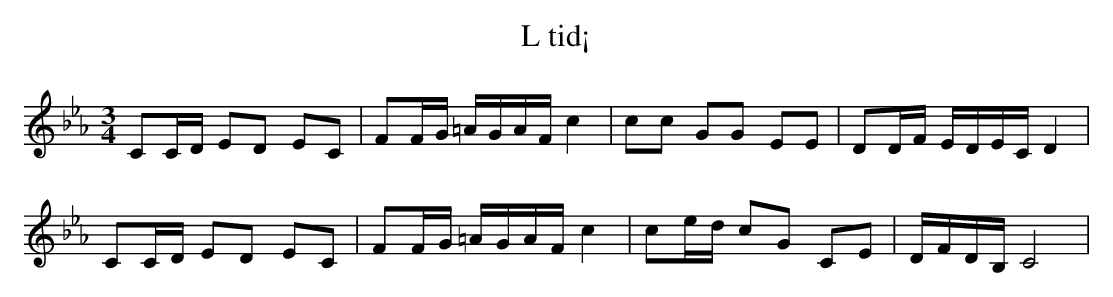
X:1
T:L tid¡
M:3/4
L:1/16
K:Cm
C2CD E2D2 E2C2 | F2FG =AGAF c4 | c2c2 G2G2 E2E2 | D2DF EDEC D4  |
C2CD E2D2 E2C2 | F2FG =AGAF c4 | c2ed c2G2 C2E2 | DFDB, C8  |
